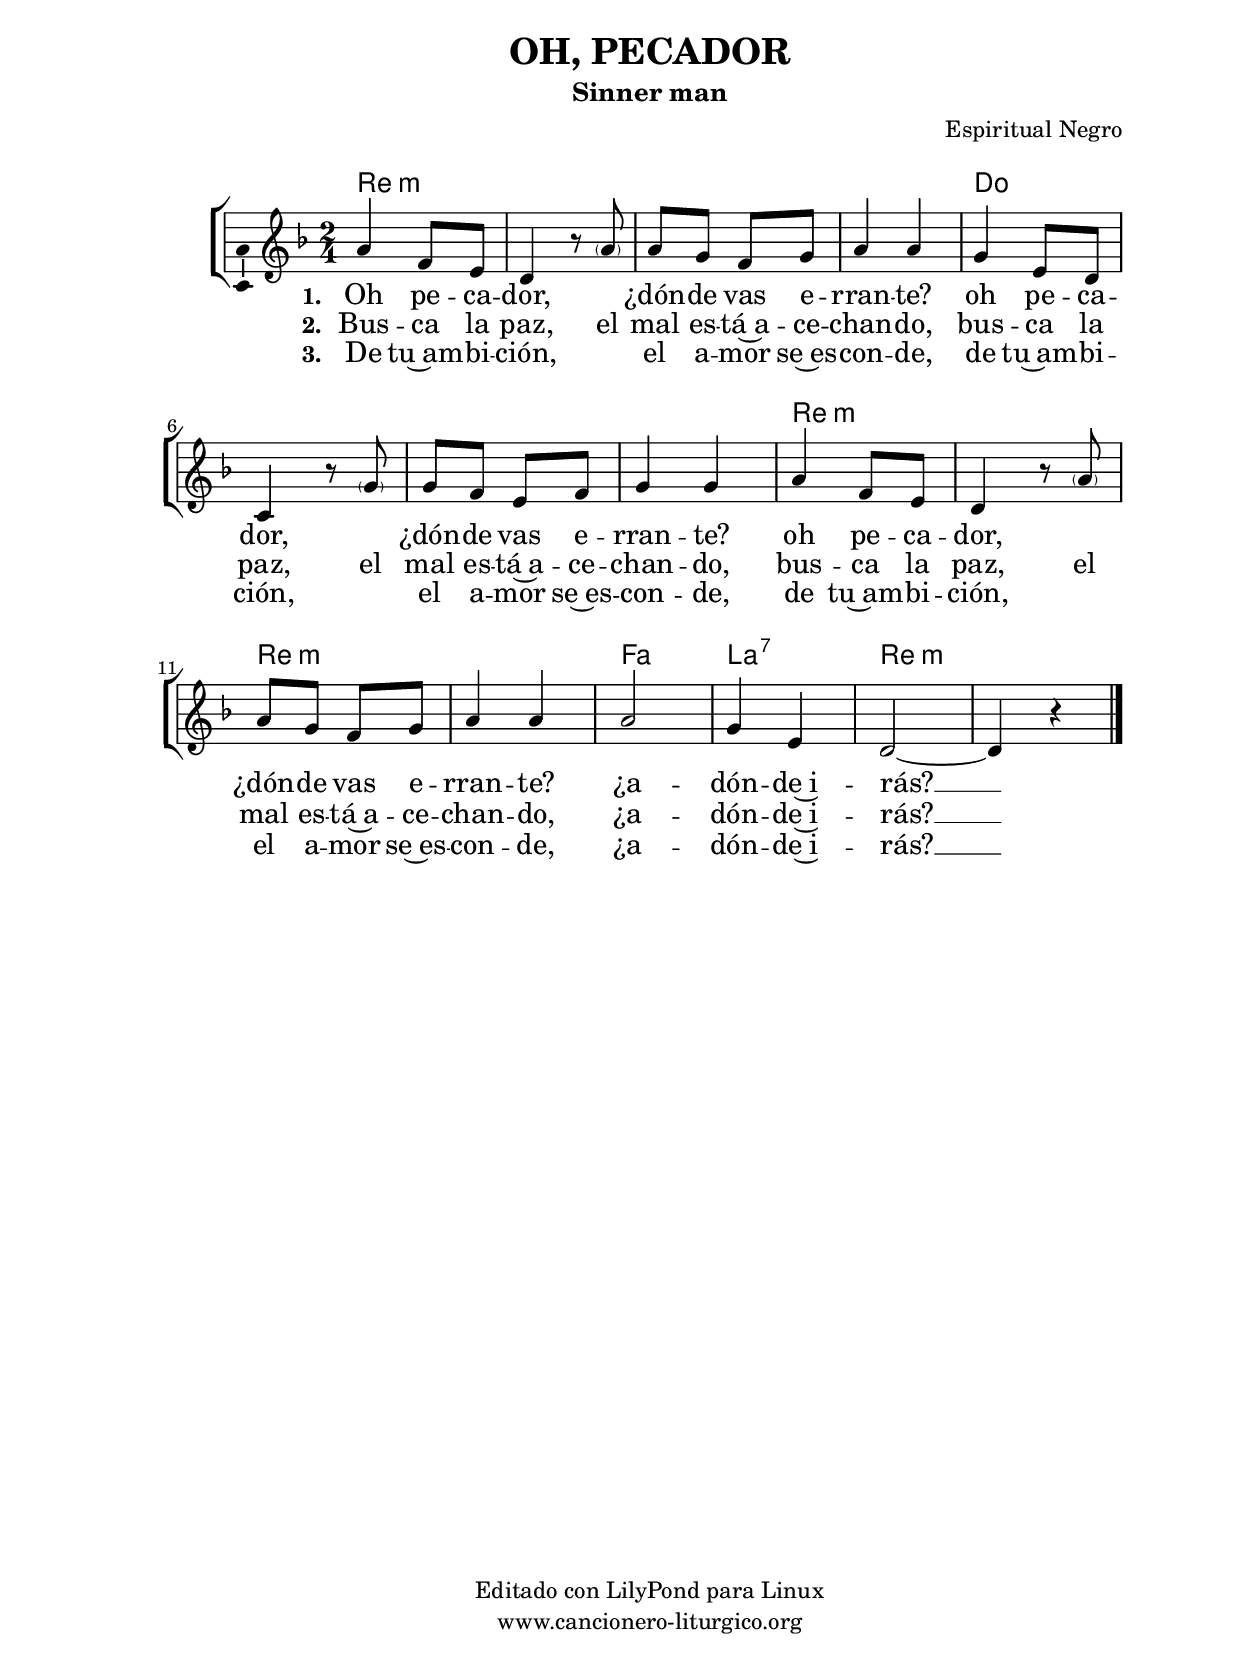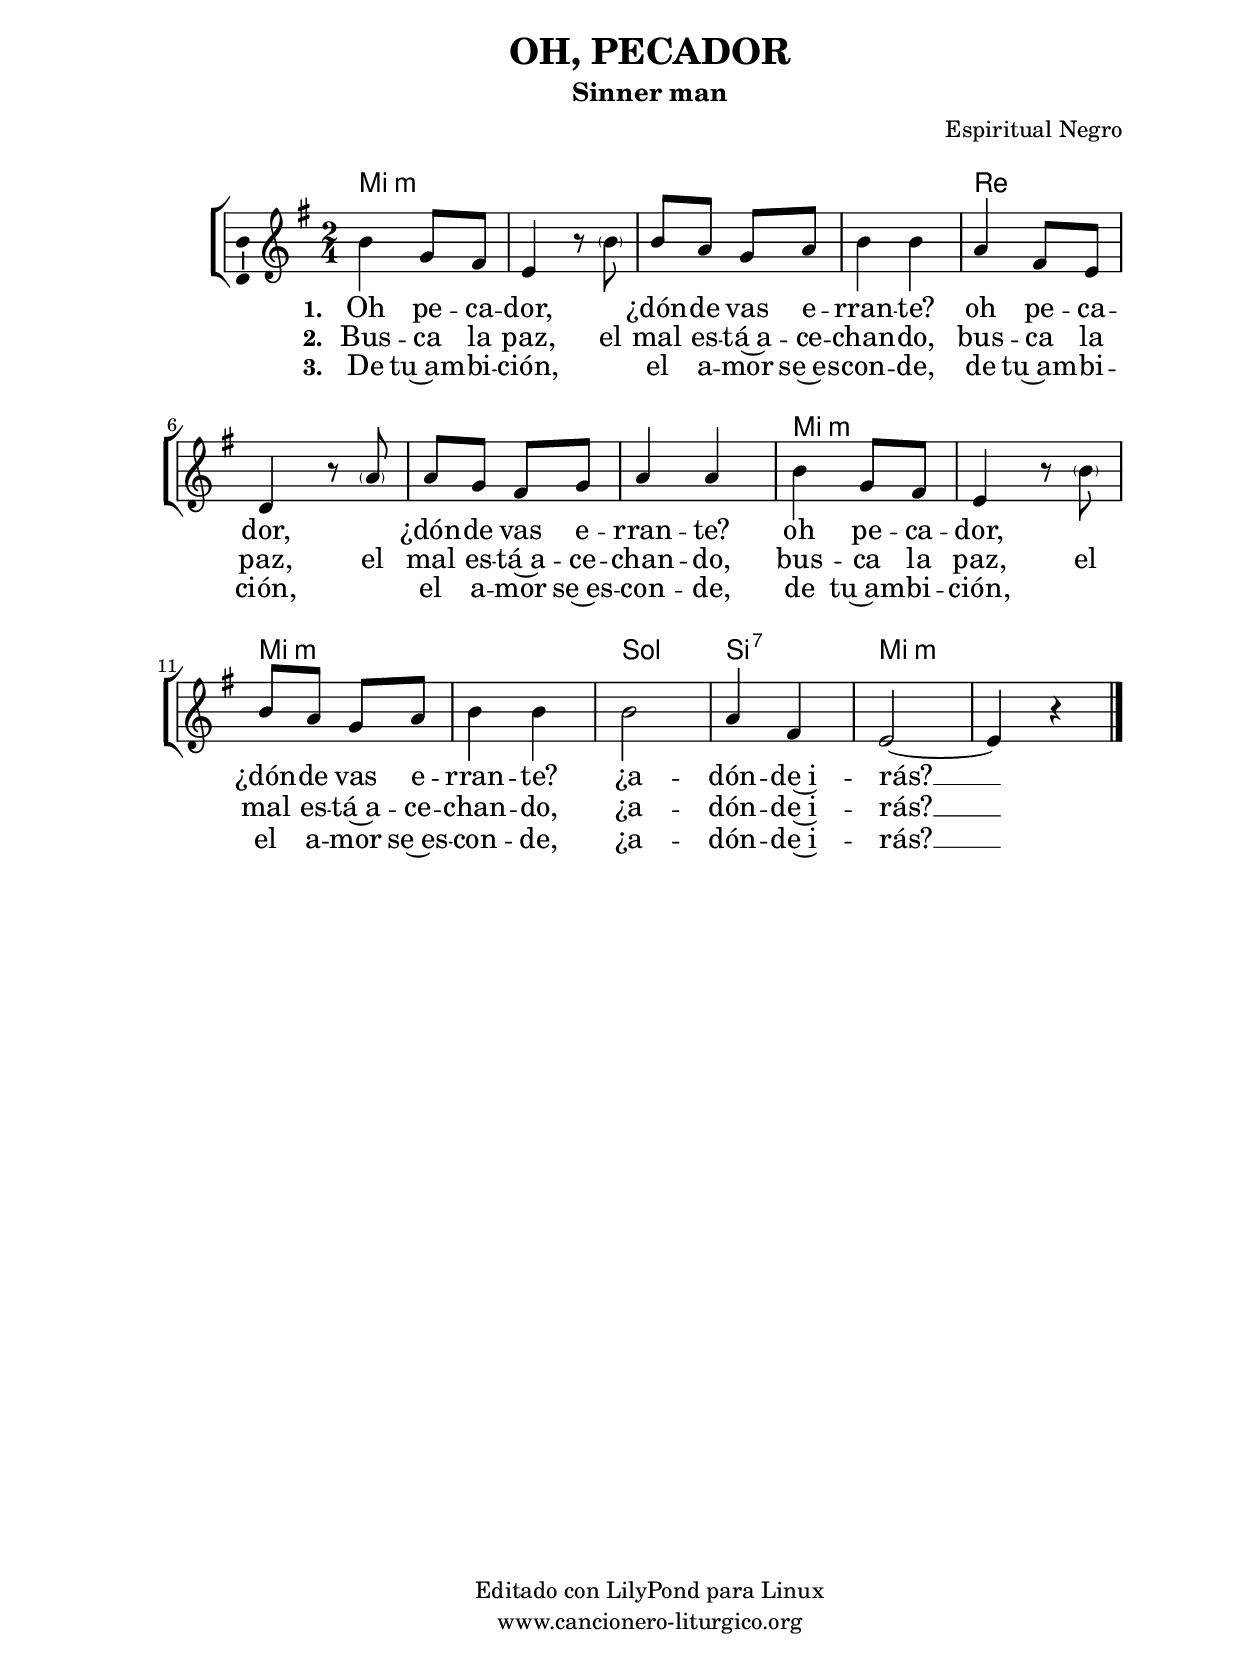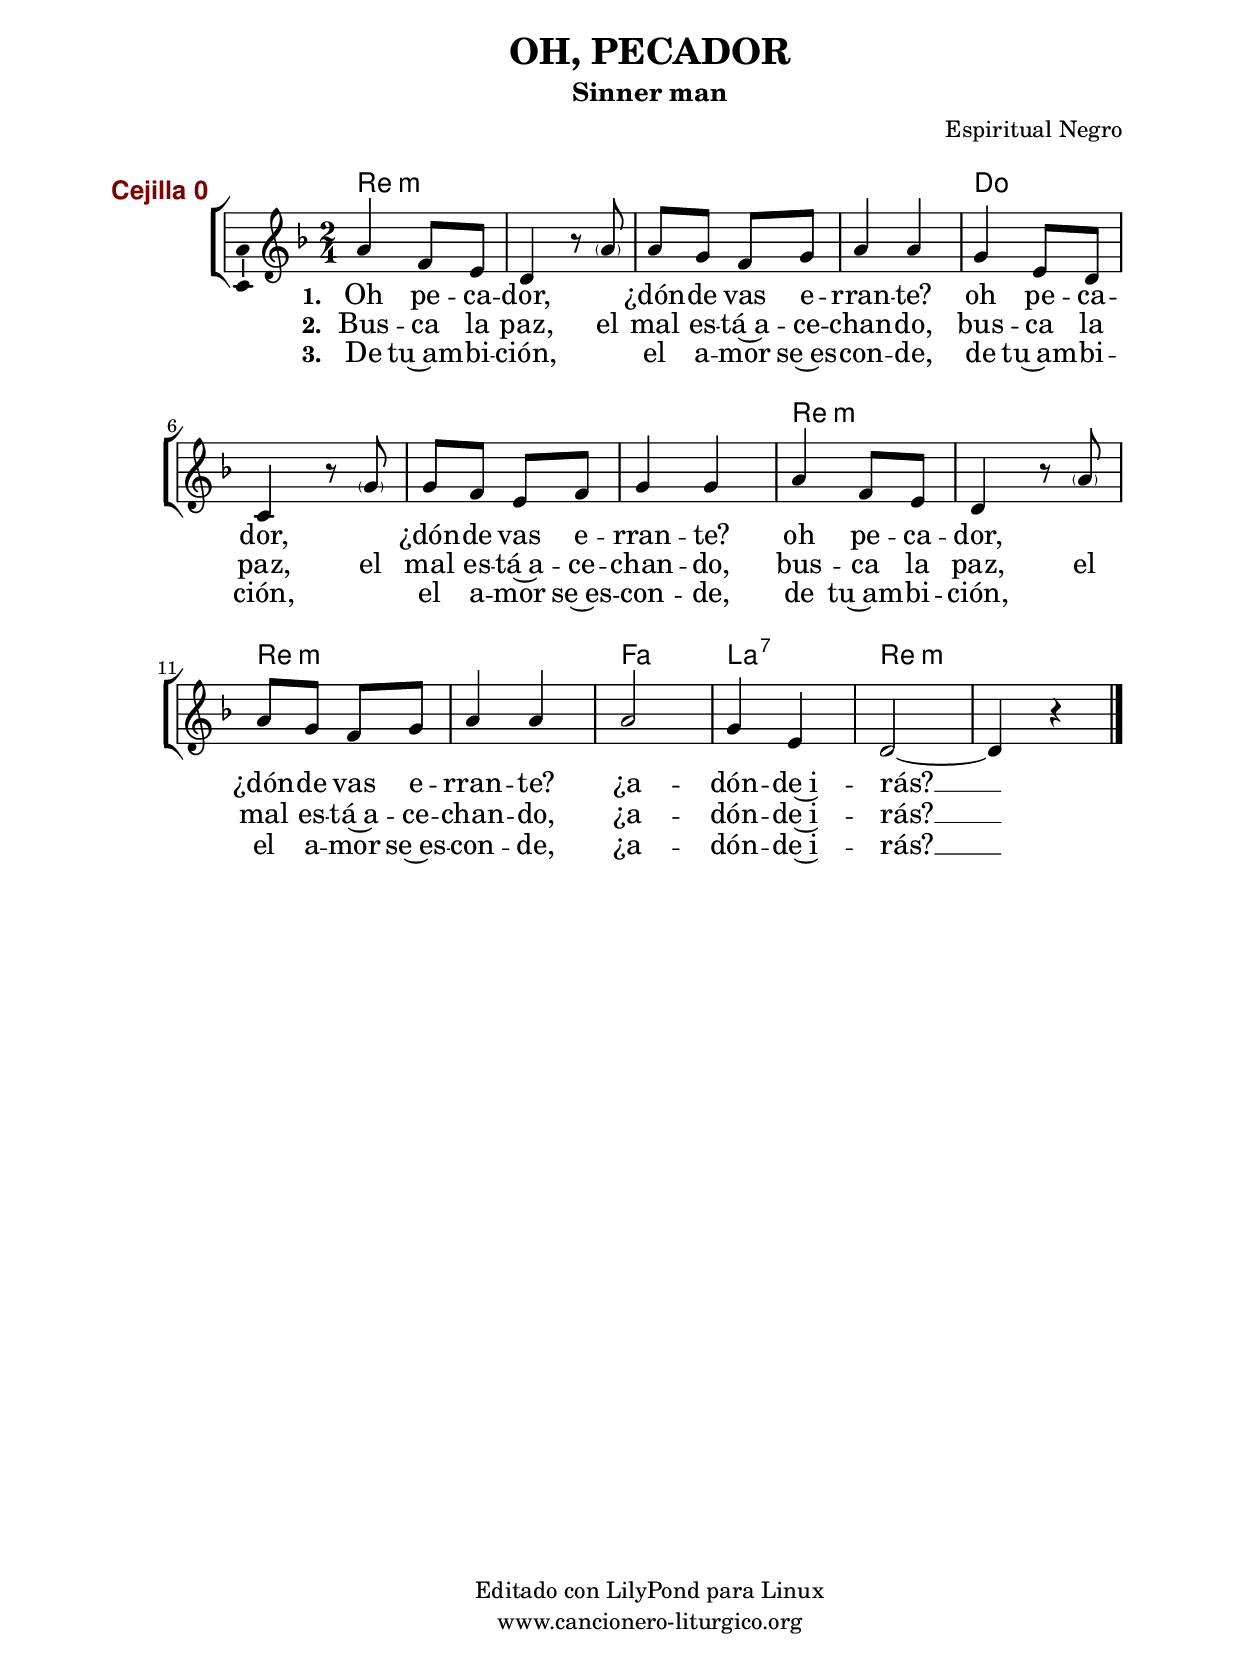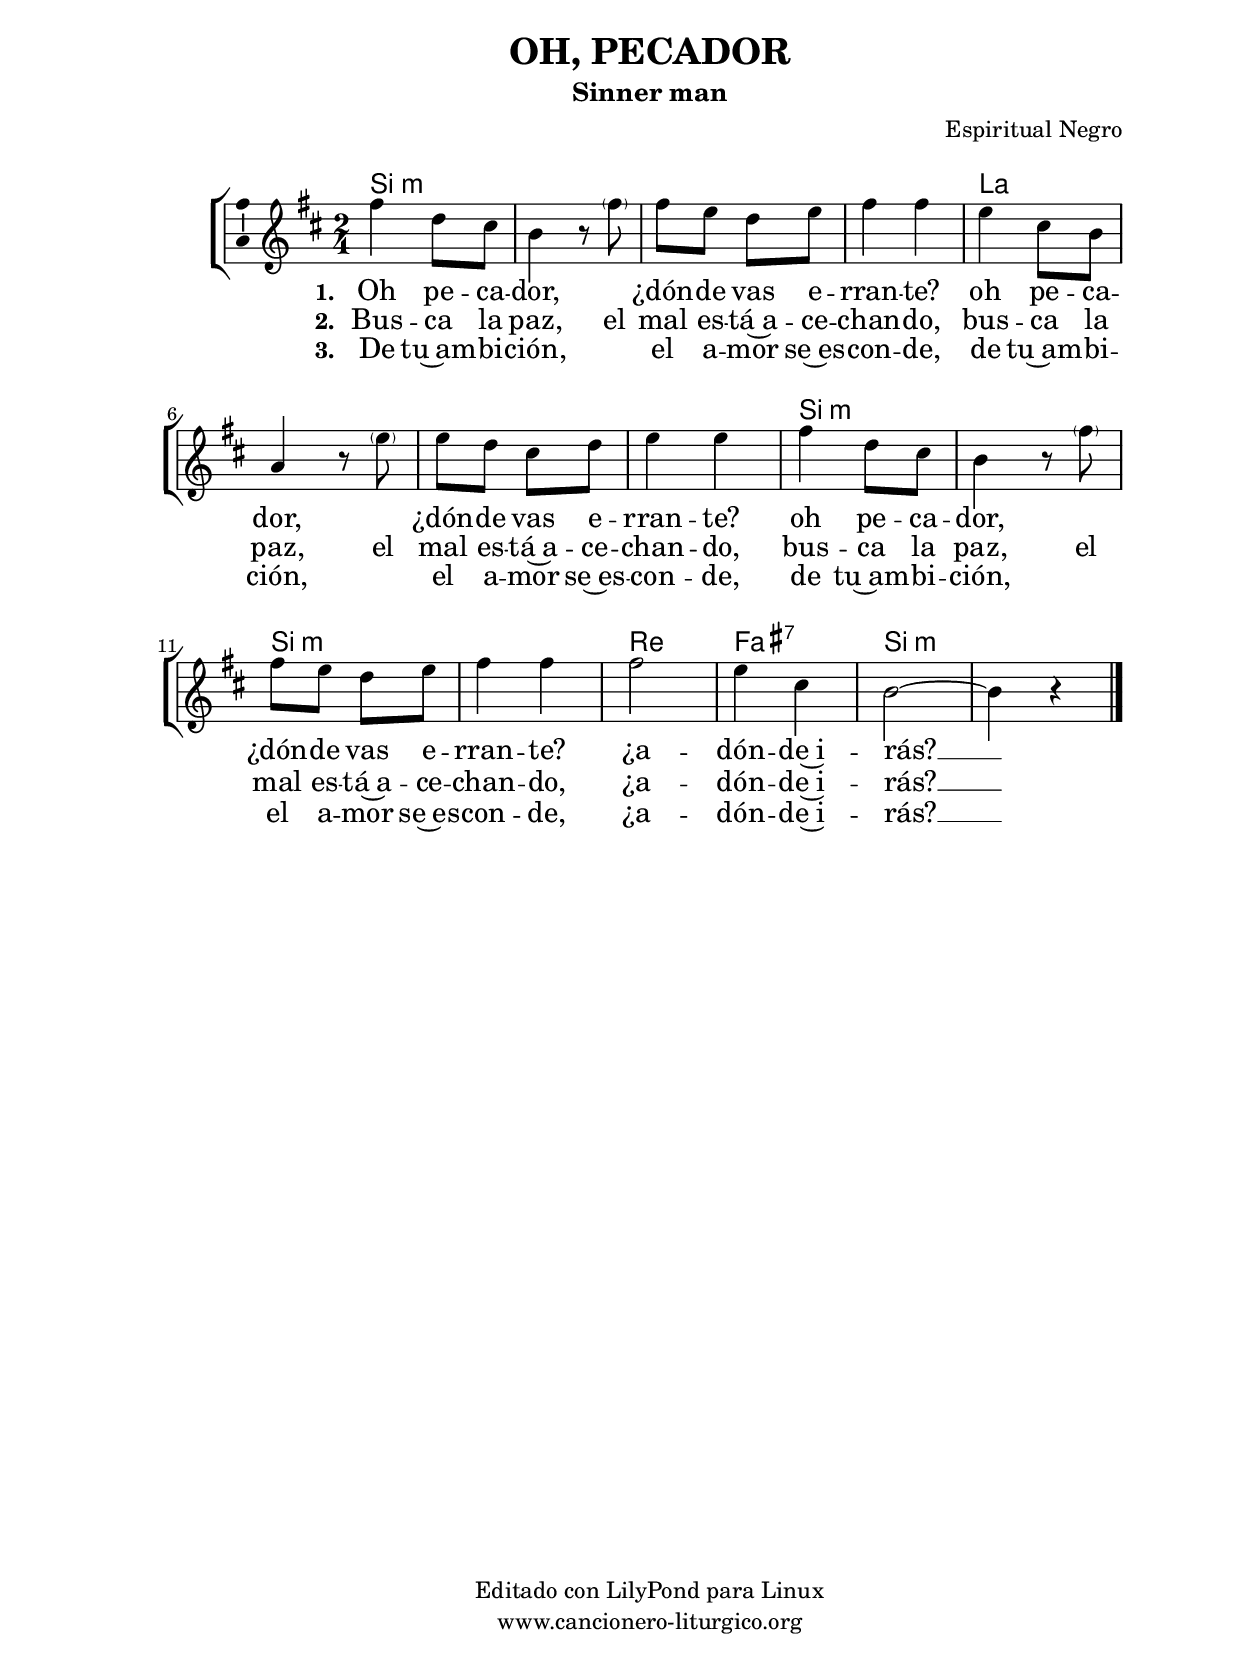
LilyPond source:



%versión de lilypond para la que se ha escrito esta partitura:
\version "2.16.0"

	%Tamaño papel
	#(set-default-paper-size "a4")
	%Tamaño partitura
	#(set-global-staff-size 20)
	%No responde al pulsar sobre una nota
	#(ly:set-option 'point-and-click #f)

%parámetros del encabezamiento:
\header {
	title = "OH, PECADOR"
	subtitle = "Sinner man"
	composer = "Espiritual Negro"
	poet = ""
%%%	meter = "Tono original: Re m"
	arranger = ""
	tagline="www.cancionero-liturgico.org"
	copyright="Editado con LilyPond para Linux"
	tiempo = "Cuaresma"
	usos = "Kyrie"
	letra = ""
	}

%parámetros asociados al papel:
\paper  {
	oddHeaderMarkup = \markup {\fill-line { \on-the-fly #not-first-page \fromproperty #'header:title \on-the-fly #not-first-page \fromproperty #'header:composer }}
	evenHeaderMarkup = \markup {\fill-line { \fromproperty #'header:composer \fromproperty #'header:title }}
	#(set-paper-size "a4")
	print-page-number = ##f
	first-page-number = 1
	print-first-page-number = ##f
%	head-separation = 3.0 \cm
	top-margin = 2.0 \cm
	bottom-margin = 0.5\cm
%%%	bottom-margin = -2.0\cm
	left-margin = 3.0 \cm
	line-width = 16.0 \cm 
	indent = 8\mm
	interscoreline = 2.\mm
	between-system-space = 15\mm
%	para que las partituras no llenen la hoja:
	ragged-bottom = ##t
%	idem para la última hoja:
	ragged-last-bottom = ##f
%	para que las partituras llenen el ancho del papel:
	ragged-last = ##f
	after-title-space = 2.5 \cm
%page-count=1
%system-count=8

	%Flexible Vertical Spacing
%	markup-markup-spacing =
%	#'((basic-distance . 15) (minimum-distance . 15) (padding . 3))
	markup-system-spacing =
	#'((basic-distance . 15) (minimum-distance . 15) (padding . 3))
	system-system-spacing =
	#'((basic-distance . 15) (minimum-distance . 15) (padding . 3))
	score-system-spacing =
	#'((basic-distance . 15) (minimum-distance . 15) (padding . 5))
%	top-system-spacing = % header
%	#'((basic-distance . 8) (minimum-distance . 0) (padding . 0))
%	top-markup-spacing =
%	#'((basic-distance . 20) (minimum-distance . 20) (padding . 0))
	last-bottom-spacing = % footer
	#'((basic-distance . 5) (minimum-distance . 5) (padding . 0))
%	score-markup-spacing =
%	#'((basic-distance . 16) (minimum-distance . 13) (padding . 0))

	}


%parámetros que afectan a toda la partitura:
global =  {
	%clave de sol (G):
	\clef G
	%armadura:
%%%	\transpose d e
	\key d \minor
	\tempo 4=100
	\set Score.tempoHideNote = ##t
	}


acordes = {
	\italianChords
	\chordmode {
%%%	\transpose d e
{

d2:m s
d2:m s
c s
c s
d2:m s
d2:m s
f a:7
d2:m
	}
	}
}

melodia = 
	%%%\transpose d e
{
	\relative c''{
	\time 2/4

a4 f8 e
d4 r8 \parenthesize a'8
a8 g f g
a4 a
g e8 d
c4 r8 \parenthesize g'8
g8 f e f
g4 g4
a4 f8 e
d4 r8 \parenthesize a'8
a8 g f g
a4 a
a2
g4 e
d2~
d4 r4

	\bar "|."
	}
	}


texto = \lyricmode {
\set stanza =#"1. " Oh pe -- ca -- dor, "  " ¿dón -- de vas e -- rran -- te?
oh pe -- ca -- dor, "  " ¿dón -- de vas e -- rran -- te?
oh pe -- ca -- dor, "  " ¿dón -- de vas e -- rran -- te?
¿a -- dón -- de~i -- rás? __
	}

textodos = \lyricmode {
\set stanza =#"2. " Bus -- ca la paz, el mal es -- tá~a -- ce -- chan -- do,
bus -- ca la paz, el mal es -- tá~a -- ce -- chan -- do,
bus -- ca la paz, el mal es -- tá~a -- ce -- chan -- do,
¿a -- dón -- de~i -- rás? __
	}

textotres = \lyricmode {
\set stanza =#"3. " De tu~am -- bi -- ción, "  " el a -- mor se~es -- con -- de,
de tu~am -- bi -- ción, "  " el a -- mor se~es -- con -- de,
de tu~am -- bi -- ción, "  " el a -- mor se~es -- con -- de,
¿a -- dón -- de~i -- rás? __
	}


acordesStaff = \context ChordNames = acordesStaff <<
	\set chordChanges = ##t
	\acordes
	>>


%%%%%%%%%%%%%%%%%%%%%%%%%%%%%%%%%%% CEJILLA %%%%%%%%%%%%%%%%%%%%%%%%%%%%%%%%%%%
acordescejilla = {
%%%	\override ChordNames.ChordName #'font-size = #-1
%%%	\override ChordNames.ChordName #'font-series = #'bold
	\transpose c c {
		\acordes
		}
	}

acordescejillaStaff = \context ChordNames = acordescejillaStaff <<
	\set Staff.instrumentName = \markup \with-color #darkred \larger \bold \sans "Cejilla 0"
	\set chordChanges = ##t
	\acordescejilla
	>>
%%%%%%%%%%%%%%%%%%%%%%%%%%%%%%%%%%% CEJILLA %%%%%%%%%%%%%%%%%%%%%%%%%%%%%%%%%%%


vozStaff = \context Voice = vozStaff
\with {\consists "Ambitus_engraver"}
<<
%	\set Staff.instrumentName = ""
%	\set Staff.shortInstrumentName = ""
%	\set Staff.midiInstrument = #"clarinet"
%	\set Staff.midiInstrument = #"cello"
%	\set Staff.midiInstrument = #"flute"
	\set Staff.midiInstrument = #"electric guitar (jazz)"
%	\set Staff.midiInstrument = #"english horn"
%	\set Staff.midiInstrument = #"violin"
%	\set Staff.midiInstrument = #"glockenspiel"
	\set Staff.midiMinimumVolume = #0.7
	\set Staff.midiMaximumVolume = #0.9
	\global
	\melodia
	>>

textoStaff = \context Lyrics = textoStaff <<
	\lyricsto vozStaff \texto
	>>

textodosStaff = \context Lyrics = textodosStaff <<
	\lyricsto vozStaff \textodos
	>>

textotresStaff = \context Lyrics = textotresStaff <<
	\lyricsto vozStaff \textotres
	>>


\book {
	\score {
		\context ChoirStaff {
			\override StaffGroup.SystemStartBracket #'collapse-height = #1
			\override Score.SystemStartBar #'collapse-height = #1
			<<
			\acordesStaff
			\vozStaff
			\textoStaff
			\textodosStaff
			\textotresStaff
			>>
			}
		\layout {
	    		\context {
				\Lyrics
				\override LyricText #'font-size = #2
				}
	   		 \context {
				\Score
				\override StaffSymbol #'staff-space = #(magstep +3)
				}
			}
		}
	\score {
		\unfoldRepeats
		\context ChoirStaff {
			<<
			\acordesStaff
			\vozStaff
			>>
			}
		\midi {
	  		\context {
	  			\Score
				tempoWholesPerMinute = #(ly:make-moment 70 4)
				}
			}
		}
	}


%Partitura para guitarra
#(define output-suffix "G")
\book {
	\score {
		\context ChoirStaff {
			\override StaffGroup.SystemStartBracket #'collapse-height = #1
			\override Score.SystemStartBar #'collapse-height = #1
			<<
			\acordescejillaStaff
			\vozStaff
			\textoStaff
			\textodosStaff
			\textotresStaff
			>>
			}
		\layout {
%%%%%%%%%%%%%%%%%%%%%%%%%%%%%%%%%%% CEJILLA %%%%%%%%%%%%%%%%%%%%%%%%%%%%%%%%%%%
			\context {
				\ChordNames \consists Instrument_name_engraver
				}
%%%%%%%%%%%%%%%%%%%%%%%%%%%%%%%%%%% CEJILLA %%%%%%%%%%%%%%%%%%%%%%%%%%%%%%%%%%%
	    		\context {
				\Lyrics
				\override LyricText #'font-size = #2
				}
	   		 \context {
				\Score
				\override StaffSymbol #'staff-space = #(magstep +3)
				}
			}
		}
	}


#(define output-suffix "C")
\book {
	\score {
		\context ChoirStaff {
			\override StaffGroup.SystemStartBracket #'collapse-height = #1
			\override Score.SystemStartBar #'collapse-height = #1
\transpose c d
			<<
			\acordesStaff
			\vozStaff
			\textoStaff
			\textodosStaff
			\textotresStaff
			>>
			}
		\layout {
	    		\context {
				\Lyrics
				\override LyricText #'font-size = #2
				}
	   		 \context {
				\Score
				\override StaffSymbol #'staff-space = #(magstep +3)
				}
			}
		}
	}


#(define output-suffix "S")
\book {
	\score {
		\context ChoirStaff {
			\override StaffGroup.SystemStartBracket #'collapse-height = #1
			\override Score.SystemStartBar #'collapse-height = #1
\transpose c a
			<<
			\acordesStaff
			\vozStaff
			\textoStaff
			\textodosStaff
			\textotresStaff
			>>
			}
		\layout {
	    		\context {
				\Lyrics
				\override LyricText #'font-size = #2
				}
	   		 \context {
				\Score
				\override StaffSymbol #'staff-space = #(magstep +3)
				}
			}
		}
	}


